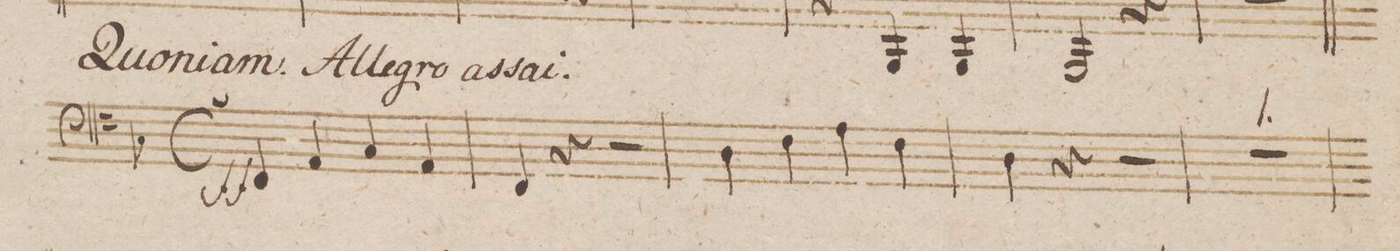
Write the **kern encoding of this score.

**kern	**dynam
*I"Fagotto 1mo	*
*clefF4	*
*k[b-e-]	*
*met(c)	*
*M3/4	*
*k[b-]	*
*M4/4	*
*met(c)	*
*mmet(c)	*
4FF/	ff
4AA/	.
4C/	.
4AA/	.
=130	=130
4FF/	.
4r	.
2r	.
=131	=131
4D\	.
4F\	.
4A\	.
4F\	.
=132	=132
4D\	.
4r	.
2r	.
=133	=133
1r	.
=134	=134
*-	*-
